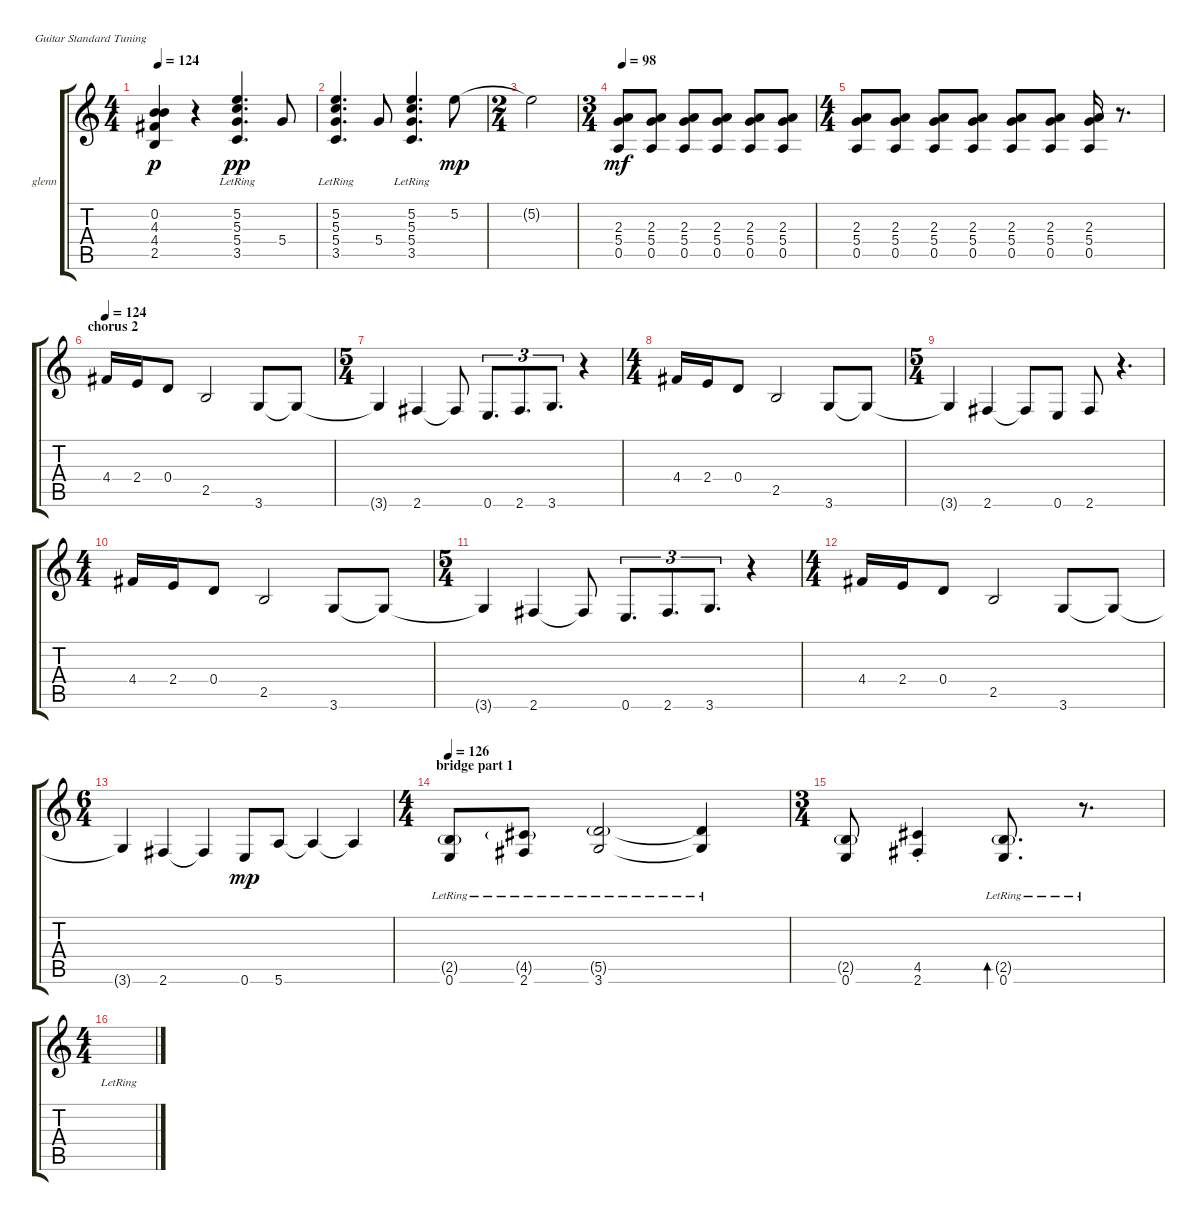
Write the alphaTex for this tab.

\bracketExtendMode groupsimilarinstruments
\firstSystemTrackNameOrientation horizontal
\otherSystemsTrackNameOrientation horizontal
\track ("lead / rythm - glenn" "glenn") {instrument electricguitarclean}
\staff {score tabs}
\tuning (E4 B3 G3 D3 A2 E2)
\ts (4 4)
\tempo 124
\clef g2
\ks c
(4.3 4.4 2.5 0.2).4{dy p} r.4 (5.2{lr} 5.3{lr} 5.4{lr} 3.5{lr}).4{d dy pp} 5.4.8 |
\scale
0.487395 (5.2{lr} 5.3{lr} 5.4{lr} 3.5{lr}).4{d} 5.4.8 (5.2{lr} 5.3{lr} 5.4{lr} 3.5{lr}).4{d} 5.2.8{dy mp} |
\ts (2 4)
\scale
0.256303 5.2{t}.2 |
\ts (3 4)
\tempo 98
(2.3 5.4 0.5).8{dy mf} (2.3 5.4 0.5).8 (2.3 5.4 0.5).8 (2.3 5.4 0.5).8 (2.3 5.4 0.5).8 (2.3 5.4 0.5).8 |
\ts (4 4)
\scale
0.256303 (2.3 5.4 0.5).8 (2.3 5.4 0.5).8 (2.3 5.4 0.5).8 (2.3 5.4 0.5).8 (2.3 5.4 0.5).8 (2.3 5.4 0.5).8 (2.3 5.4 0.5).16 r.8{d} |
\section ("" "chorus 2")
\tempo 124
4.4.16 2.4.16 0.4.8 2.5.2 3.6.8 3.6{t}.8 |
\ts (5 4)
3.6{t}.4 2.6.4 2.6{t}.8 0.6.8{d tu (3 2)} 2.6.8{d tu (3 2)} 3.6.8{d tu (3 2)} r.4 |
\ts (4 4)
4.4.16 2.4.16 0.4.8 2.5.2 3.6.8 3.6{t}.8 |
\ts (5 4)
\scale
0.47304 3.6{t}.4 2.6.4 2.6{t}.8 0.6.8 2.6.8 r.4{d} |
\ts (4 4)
\scale
0.284064 4.4.16 2.4.16 0.4.8 2.5.2 3.6.8 3.6{t}.8 |
\ts (5 4)
\scale
0.243665 3.6{t}.4 2.6.4 2.6{t}.8 0.6.8{d tu (3 2)} 2.6.8{d tu (3 2)} 3.6.8{d tu (3 2)} r.4 |
\ts (4 4)
4.4.16 2.4.16 0.4.8 2.5.2 3.6.8 3.6{t}.8 |
\ts (6 4)
3.6{t}.4 2.6.4 2.6{t}.4 0.6.8{dy mp} 5.6.8 5.6{t}.4 5.6{t}.4 |
\ts (4 4)
\section ("" "bridge part 1")
\tempo 126
\scale
0.395904 (0.6{lr} 2.5{g lr}).8 (2.6{lr} 4.5{g lr}).8 (3.6{lr} 5.5{g lr}).2 (3.6{lr t} 5.5{lr t}).4 |
\ts (3 4)
\scale
0.208191 (0.6 2.5{g}).8 (2.6{st} 4.5{st}).4 (0.6{lr} 2.5{g lr}).8{d bd 60} r.8{d} |
\ts (4 4)
\scale
0.395904
